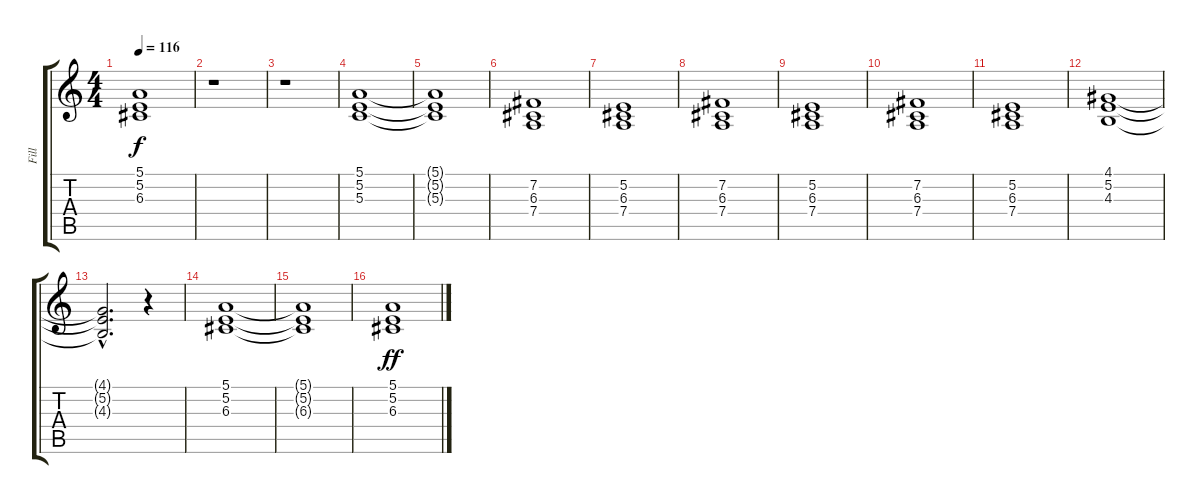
\track ("Fill" "Fill") {instrument pad3polysynth}
\staff {score tabs}
\tuning (E4 B3 G3 D3 A2 E2) {hide}
\ts (4 4)
\tempo 116
\clef g2
\ks c
(5.1{t} 5.2{t} 6.3{t}).1{dy f} |
r.1 |
r.1 |
(5.1 5.2 5.3).1 |
(5.1{t} 5.2{t} 5.3{t}).1 |
(7.2 6.3 7.4).1 |
(5.2 6.3 7.4).1 |
(7.2 6.3 7.4).1 |
(5.2 6.3 7.4).1 |
(7.2 6.3 7.4).1 |
(5.2 6.3 7.4).1 |
(4.1 5.2 4.3).1 |
(4.1{hac t} 5.2{hac t} 4.3{hac t}).2{d} r.4 |
(5.1 5.2 6.3).1 |
(5.1{t} 5.2{t} 6.3{t}).1 |
(5.1 5.2 6.3).1{dy ff}
